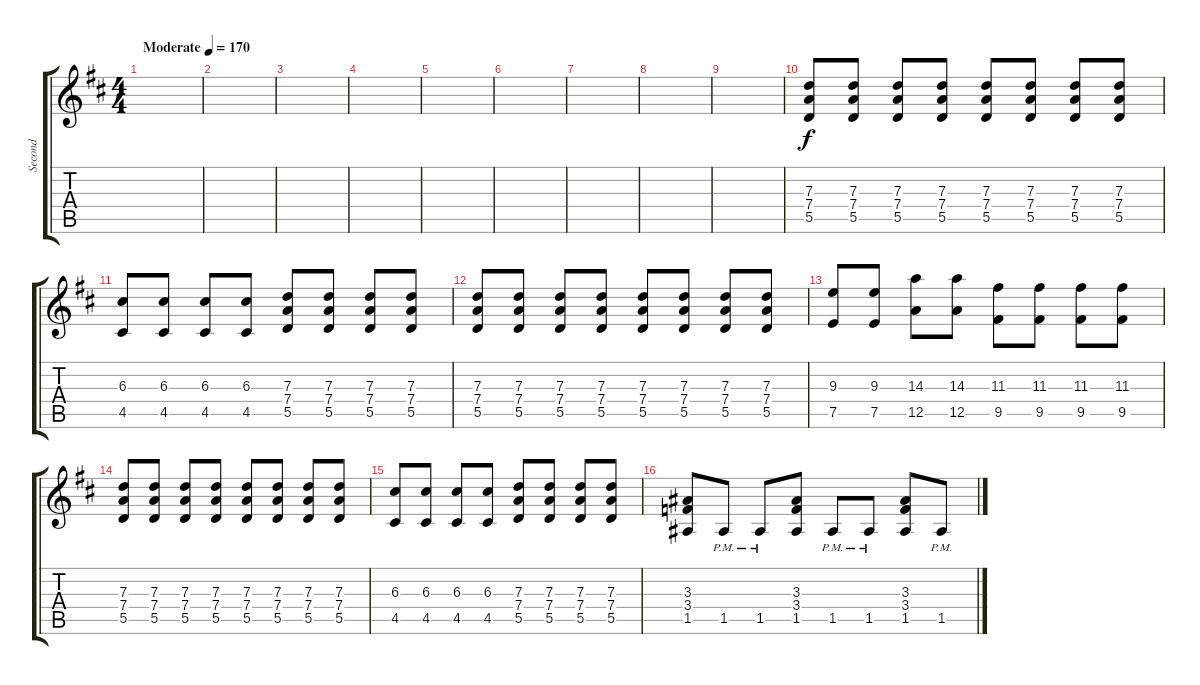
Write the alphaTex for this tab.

\track ("Second" "Second") {instrument distortionguitar}
\staff {score tabs}
\tuning (E4 B3 G3 D3 A2 E2) {hide}
\ts (4 4)
\tempo (170 "Moderate")
\clef g2
\ks d
|
|
|
|
|
|
|
|
|
(7.3 7.4 5.5).8 (7.3 7.4 5.5).8 (7.3 7.4 5.5).8 (7.3 7.4 5.5).8 (7.3 7.4 5.5).8 (7.3 7.4 5.5).8 (7.3 7.4 5.5).8 (7.3 7.4 5.5).8 |
(6.3 4.5).8 (6.3 4.5).8 (6.3 4.5).8 (6.3 4.5).8 (7.3 7.4 5.5).8 (7.3 7.4 5.5).8 (7.3 7.4 5.5).8 (7.3 7.4 5.5).8 |
(7.3 7.4 5.5).8 (7.3 7.4 5.5).8 (7.3 7.4 5.5).8 (7.3 7.4 5.5).8 (7.3 7.4 5.5).8 (7.3 7.4 5.5).8 (7.3 7.4 5.5).8 (7.3 7.4 5.5).8 |
(9.3 7.5).8 (9.3 7.5).8 (14.3 12.5).8 (14.3 12.5).8 (11.3 9.5).8 (11.3 9.5).8 (11.3 9.5).8 (11.3 9.5).8 |
(7.3 7.4 5.5).8 (7.3 7.4 5.5).8 (7.3 7.4 5.5).8 (7.3 7.4 5.5).8 (7.3 7.4 5.5).8 (7.3 7.4 5.5).8 (7.3 7.4 5.5).8 (7.3 7.4 5.5).8 |
(6.3 4.5).8 (6.3 4.5).8 (6.3 4.5).8 (6.3 4.5).8 (7.3 7.4 5.5).8 (7.3 7.4 5.5).8 (7.3 7.4 5.5).8 (7.3 7.4 5.5).8 |
(3.3 3.4 1.5).8 1.5{pm}.8 1.5{pm}.8 (3.3 3.4 1.5).8 1.5{pm}.8 1.5{pm}.8 (3.3 3.4 1.5).8 1.5{pm}.8
